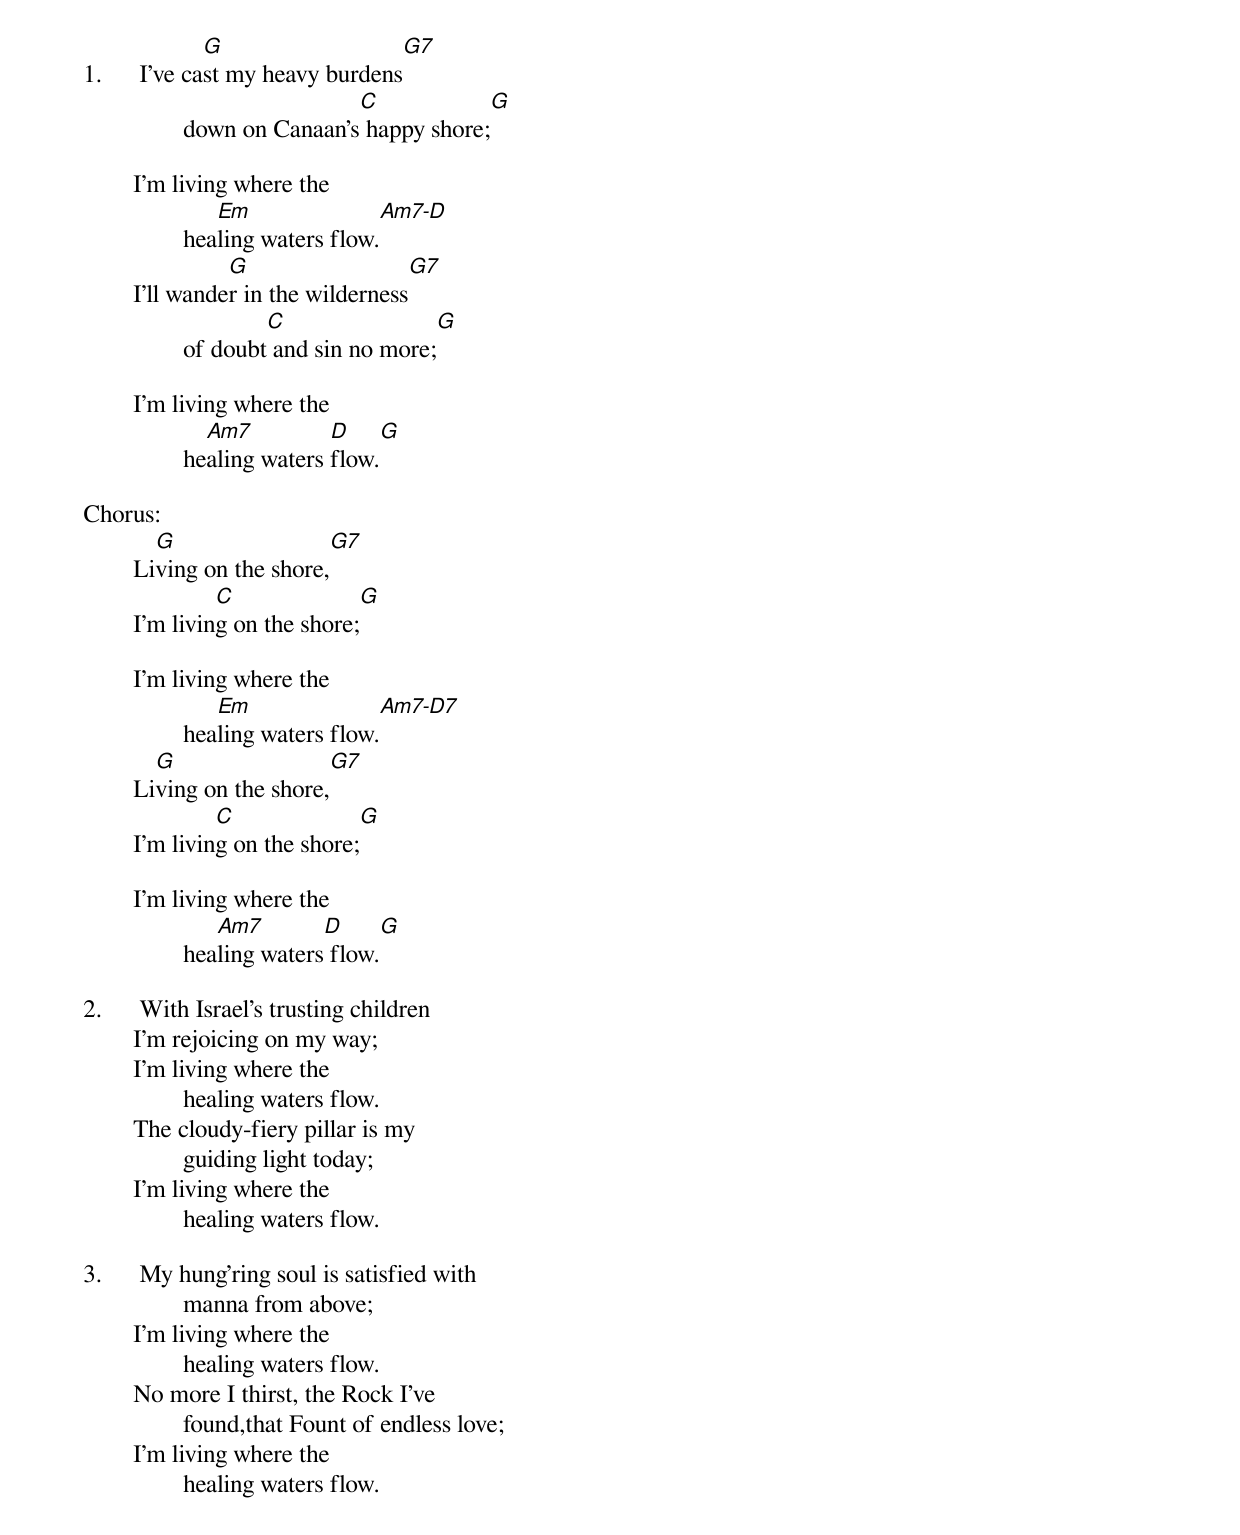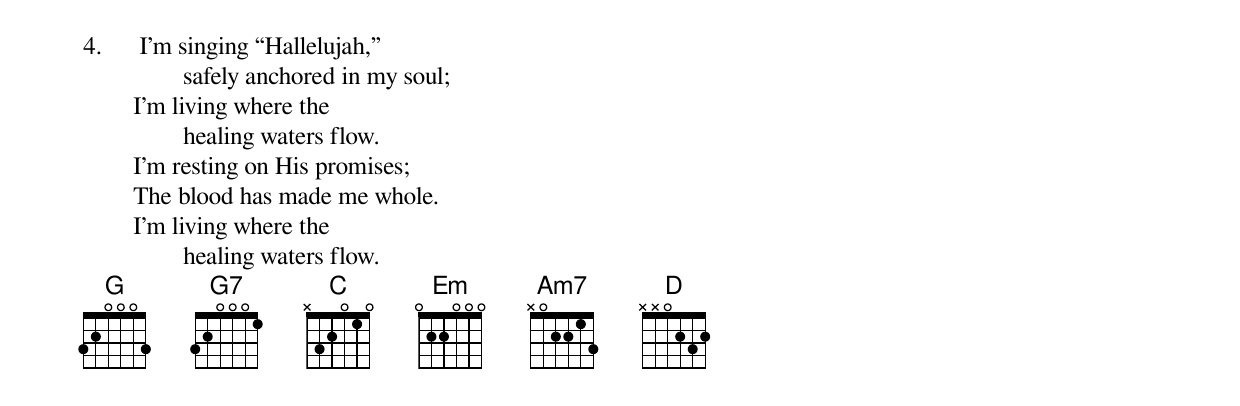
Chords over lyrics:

               G                           G7
1.	I’ve cast my heavy burdens
	                        C                               G
		down on Canaan’s happy shore;

	I’m living where the
		   Em                      Am7-D
		healing waters flow.
	          G                          G7
	I’ll wander in the wilderness
		        C                               G
		of doubt and sin no more;

	I’m living where the
		  Am7          D         G
		healing waters flow.

Chorus:
	  G                           G7
	Living on the shore,
	         C                           G
	I’m living on the shore;

	I’m living where the
		   Em                       Am7-D7
		healing waters flow.
	  G                           G7
	Living on the shore,
	         C                           G
	I’m living on the shore;

	I’m living where the
		   Am7        D           G
		healing waters flow.

2.	With Israel’s trusting children
	I’m rejoicing on my way;
	I’m living where the
		healing waters flow.
	The cloudy-fiery pillar is my
		guiding light today;
	I’m living where the
		healing waters flow.

3.	My hung’ring soul is satisfied with
		manna from above;
	I’m living where the
		healing waters flow.
	No more I thirst, the Rock I’ve
		found,that Fount of endless love;
	I’m living where the
		healing waters flow.

4.	I’m singing “Hallelujah,”
		safely anchored in my soul;
	I’m living where the
		healing waters flow.
	I’m resting on His promises;
	The blood has made me whole.
 	I’m living where the
		healing waters flow.
